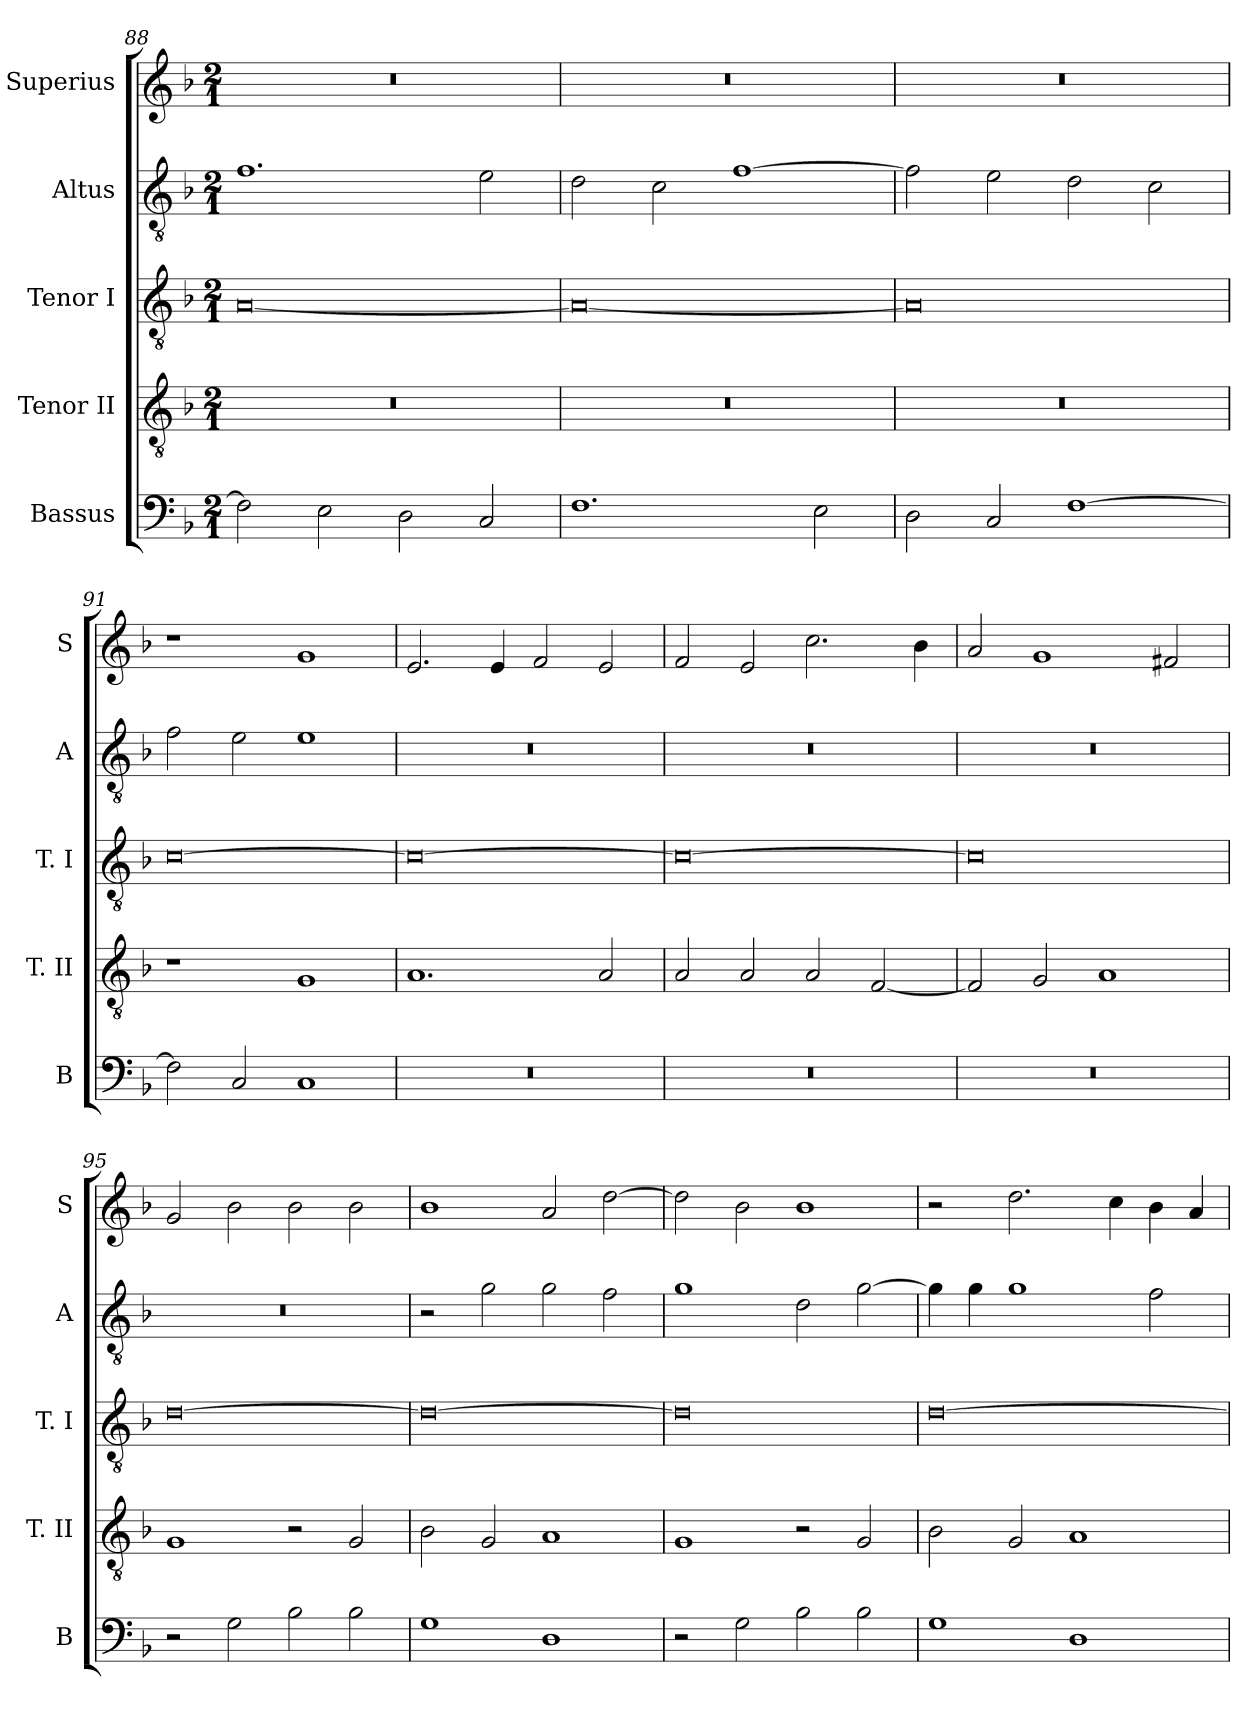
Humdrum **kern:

**kern	**kern	**kern	**kern	**kern
*part5	*part4	*part3	*part2	*part1
*staff5	*staff4	*staff3	*staff2	*staff1
*I"Bassus	*I"Tenor II	*I"Tenor I	*I"Altus	*I"Superius
*I'B	*I'T. II	*I'T. I	*I'A	*I'S
*clefF4	*clefGv2	*clefGv2	*clefGv2	*clefG2
*k[b-]	*k[b-]	*k[b-]	*k[b-]	*k[b-]
*F:	*F:	*F:	*F:	*F:
*M2/1	*M2/1	*M2/1	*M2/1	*M2/1
=88	=88	=88	=88	=88
2F]	0r	[0A	1.f	0r
2E	.	.	.	.
2D	.	.	.	.
2C	.	.	2e	.
=89	=89	=89	=89	=89
1.F	0r	0A_	2d	0r
.	.	.	2c	.
.	.	.	[1f	.
2E	.	.	.	.
=90	=90	=90	=90	=90
2D	0r	0A]	2f]	0r
2C	.	.	2e	.
[1F	.	.	2d	.
.	.	.	2c	.
=91	=91	=91	=91	=91
2F]	1r	[0c	2f	1r
2C	.	.	2e	.
1C	1G	.	1e	1g
=92	=92	=92	=92	=92
0r	1.A	0c_	0r	2.e
.	.	.	.	4e
.	.	.	.	2f
.	2A	.	.	2e
=93	=93	=93	=93	=93
0r	2A	0c_	0r	2f
.	2A	.	.	2e
.	2A	.	.	2.cc
.	[2F	.	.	.
.	.	.	.	4b-
=94	=94	=94	=94	=94
0r	2F]	0c]	0r	2a
.	2G	.	.	1g
.	1A	.	.	.
.	.	.	.	2f#X
=95	=95	=95	=95	=95
2r	1G	[0d	0r	2g
2G	.	.	.	2b-
2B-	2r	.	.	2b-
2B-	2G	.	.	2b-
=96	=96	=96	=96	=96
1G	2B-	0d_	2r	1b-
.	2G	.	2g	.
1D	1A	.	2g	2a
.	.	.	2f	[2dd
=97	=97	=97	=97	=97
2r	1G	0d]	1g	2dd]
2G	.	.	.	2b-
2B-	2r	.	2d	1b-
2B-	2G	.	[2g	.
=98	=98	=98	=98	=98
1G	2B-	[0d	4g]	2r
.	.	.	4g	.
.	2G	.	1g	2.dd
1D	1A	.	.	.
.	.	.	.	4cc
.	.	.	2f	4b-
.	.	.	.	4a
=	=	=	=	=
*-	*-	*-	*-	*-
